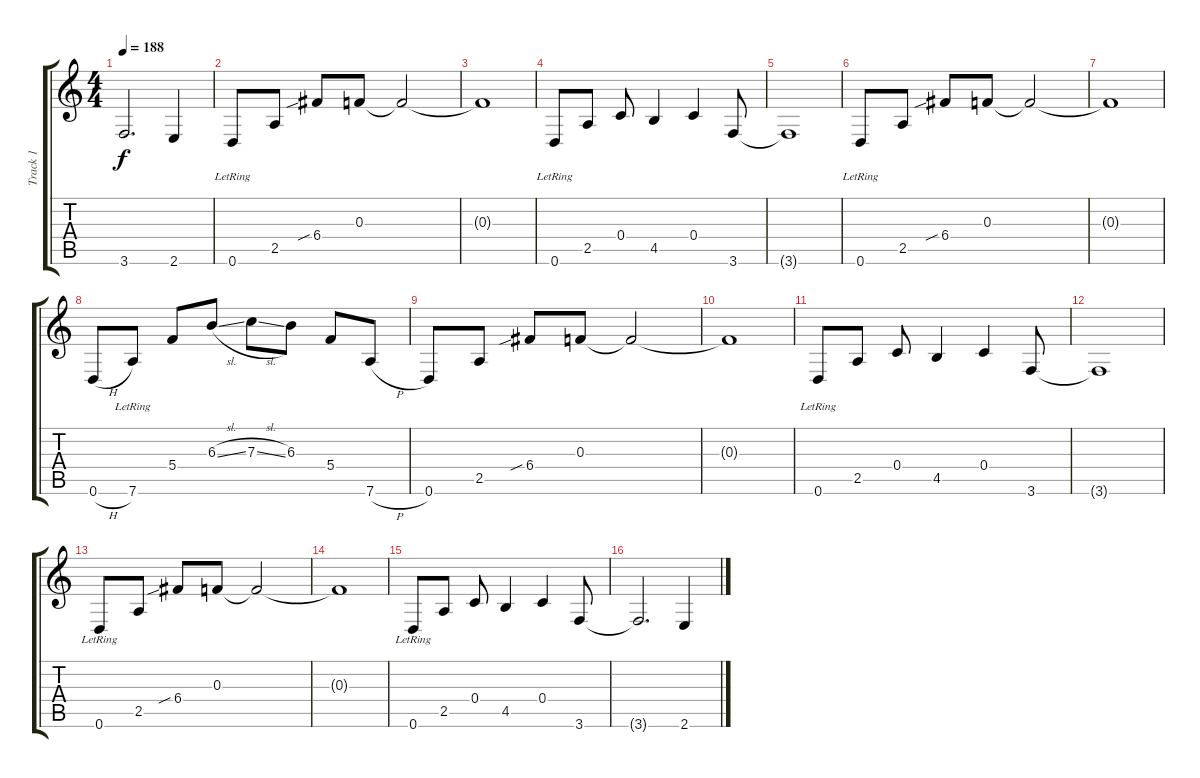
\track ("Track 1" "Track 1") {instrument overdrivenguitar}
\staff {score tabs}
\tuning (D4 A3 F3 C3 G2 D2) {hide}
\ts (4 4)
\tempo 188
\clef g2
\ks c
3.6{t}.2{d dy f} 2.6.4 |
0.6{lr}.8 2.5.8 6.4{sib}.8 0.3.8 0.3{t}.2 |
0.3{t}.1 |
0.6{lr}.8 2.5.8 0.4.8 4.5.4 0.4.4 3.6.8 |
3.6{t}.1 |
0.6{lr}.8 2.5.8 6.4{sib}.8 0.3.8 0.3{t}.2 |
0.3{t}.1 |
0.6{h}.8 7.6{lr}.8 5.4.8 6.3{sl}.8 7.3{sl}.8 6.3.8 5.4.8 7.6{h}.8 |
0.6.8 2.5.8 6.4{sib}.8 0.3.8 0.3{t}.2 |
0.3{t}.1 |
0.6{lr}.8 2.5.8 0.4.8 4.5.4 0.4.4 3.6.8 |
3.6{t}.1 |
0.6{lr}.8 2.5.8 6.4{sib}.8 0.3.8 0.3{t}.2 |
0.3{t}.1 |
0.6{lr}.8 2.5.8 0.4.8 4.5.4 0.4.4 3.6.8 |
3.6{t}.2{d} 2.6.4
